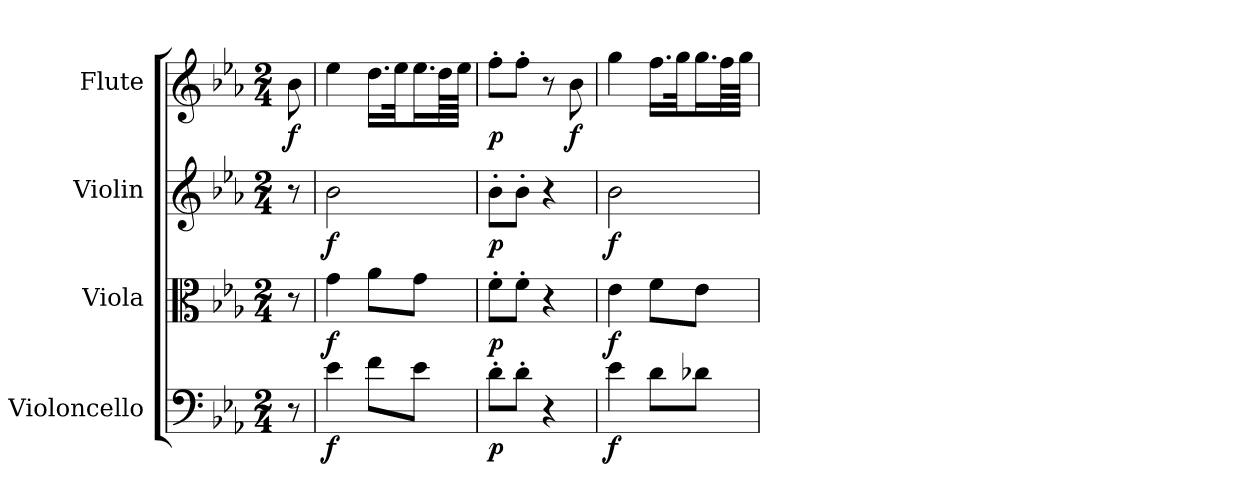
**kern	**dynam	**kern	**dynam	**kern	**dynam	**kern	**dynam
*part4	*part4	*part3	*part3	*part2	*part2	*part1	*part1
*staff4	*staff4	*staff3	*staff3	*staff2	*staff2	*staff1	*staff1
*I"Violoncello	*	*I"Viola	*	*I"Violin	*	*I"Flute	*
*I'Vc	*	*I'Vla	*	*I'Vln	*	*I'Fl	*
*clefF4	*	*clefC3	*	*clefG2	*	*clefG2	*
*k[b-e-a-]	*	*k[b-e-a-]	*	*k[b-e-a-]	*	*k[b-e-a-]	*
*E-:	*	*E-:	*	*E-:	*	*E-:	*
*M2/4	*	*M2/4	*	*M2/4	*	*M2/4	*
*MM38	*	*MM38	*	*MM38	*	*MM38	*
=	=	=	=	=	=	=	=
8r	.	8r	.	8r	.	8b-	f
=1	=1	=1	=1	=1	=1	=1	=1
4e-	f	4g	f	2b-	f	4ee-	.
8f\L	.	8a-\L	.	.	.	16.dd\LL	.
.	.	.	.	.	.	32ee-\Jk	.
8e-\J	.	8g\J	.	.	.	16.ee-\L	.
.	.	.	.	.	.	64dd\LL	.
.	.	.	.	.	.	64ee-\JJJJ	.
=2	=2	=2	=2	=2	=2	=2	=2
8d'\L	p	8f'\L	p	8b-'\L	p	8ff'\L	p
8d'\J	.	8f'\J	.	8b-'\J	.	8ff'\J	.
4r	.	4r	.	4r	.	8r	.
.	.	.	.	.	.	8b-	f
=3	=3	=3	=3	=3	=3	=3	=3
4e-	f	4e-	f	2b-	f	4gg	.
8d\L	.	8f\L	.	.	.	16.ff\LL	.
.	.	.	.	.	.	32gg\Jk	.
8d-X\J	.	8e-\J	.	.	.	16.gg\L	.
.	.	.	.	.	.	64ff\LL	.
.	.	.	.	.	.	64gg\JJJJ	.
=	=	=	=	=	=	=	=
*-	*-	*-	*-	*-	*-	*-	*-
